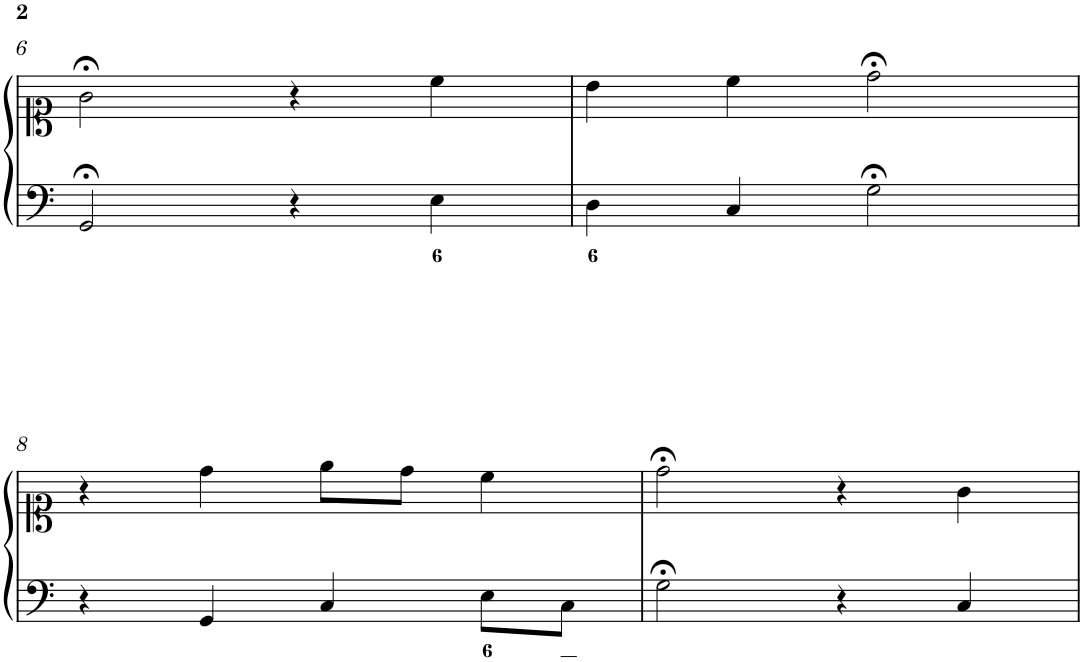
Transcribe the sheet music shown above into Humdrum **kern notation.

**kern	**kern
*part1	*part1
*staff2	*staff1
*I"Piano	*
*I'Pno.	*
!!LO:PB:g=z
*clefF4	*clefC1
*k[]	*k[]
*M4/4	*M4/4
*met(c)	*met(c)
=6	=6
2GG;</	2g;<\
4r	4r
4E\	4cc\
=7	=7
4D\	4b\
4C/	4cc\
2G;<\	2dd;<\
!!LO:LB:g=z
=8	=8
4r	4r
4GG/	4dd\
4C/	8ee\L
.	8dd\J
8E\L	4cc\
8C\J	.
=9	=9
2G;<\	2dd;<\
4r	4r
4C/	4g\
=	=
*-	*-
